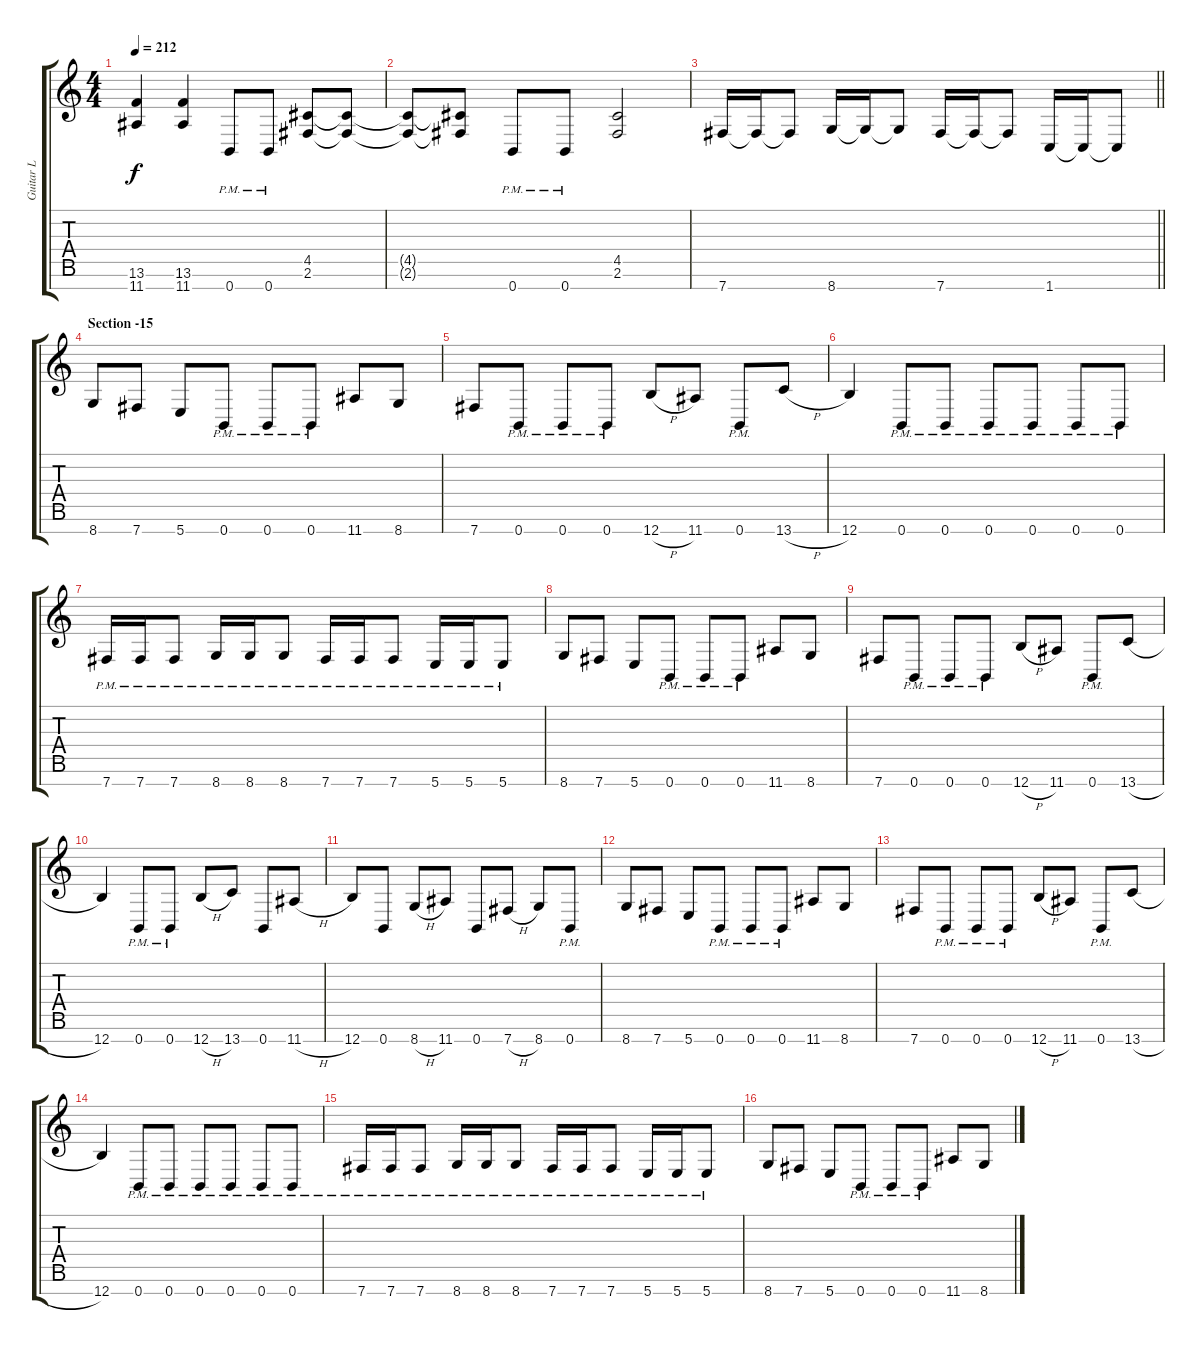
\track ("Guitar L" "Guitar L") {instrument distortionguitar}
\staff {score tabs}
\tuning (E4 B3 G3 D3 A2 E2 B1) {hide}
\ts (4 4)
\tempo 212
\clef g2
\ks c
(13.6 11.7).4{dy f} (13.6 11.7).4 0.7{pm}.8 0.7{pm}.8 (4.5 2.6).8 (4.5{t} 2.6{t}).8 |
(4.5{t} 2.6{t}).8 (4.5{t} 2.6{t}).8 0.7{pm}.8 0.7{pm}.8 (4.5 2.6).2 |
\barLineRight lightlight
7.7.16 7.7{t}.16 7.7{t}.8 8.7.16 8.7{t}.16 8.7{t}.8 7.7.16 7.7{t}.16 7.7{t}.8 1.7.16 1.7{t}.16 1.7{t}.8 |
\section ("" "Section -15")
8.7.8 7.7.8 5.7.8 0.7{pm}.8 0.7{pm}.8 0.7{pm}.8 11.7.8 8.7.8 |
7.7.8 0.7{pm}.8 0.7{pm}.8 0.7{pm}.8 12.7{h}.8 11.7.8 0.7{pm}.8 13.7{h}.8 |
12.7.4 0.7{pm}.8 0.7{pm}.8 0.7{pm}.8 0.7{pm}.8 0.7{pm}.8 0.7{pm}.8 |
7.7{pm}.16 7.7{pm}.16 7.7{pm}.8 8.7{pm}.16 8.7{pm}.16 8.7{pm}.8 7.7{pm}.16 7.7{pm}.16 7.7{pm}.8 5.7{pm}.16 5.7{pm}.16 5.7{pm}.8 |
8.7.8 7.7.8 5.7.8 0.7{pm}.8 0.7{pm}.8 0.7{pm}.8 11.7.8 8.7.8 |
7.7.8 0.7{pm}.8 0.7{pm}.8 0.7{pm}.8 12.7{h}.8 11.7.8 0.7{pm}.8 13.7{h}.8 |
12.7.4 0.7{pm}.8 0.7{pm}.8 12.7{h}.8 13.7.8 0.7.8 11.7{h}.8 |
12.7.8 0.7.8 8.7{h}.8 11.7.8 0.7.8 7.7{h}.8 8.7.8 0.7{pm}.8 |
8.7.8 7.7.8 5.7.8 0.7{pm}.8 0.7{pm}.8 0.7{pm}.8 11.7.8 8.7.8 |
7.7.8 0.7{pm}.8 0.7{pm}.8 0.7{pm}.8 12.7{h}.8 11.7.8 0.7{pm}.8 13.7{h}.8 |
12.7.4 0.7{pm}.8 0.7{pm}.8 0.7{pm}.8 0.7{pm}.8 0.7{pm}.8 0.7{pm}.8 |
7.7{pm}.16 7.7{pm}.16 7.7{pm}.8 8.7{pm}.16 8.7{pm}.16 8.7{pm}.8 7.7{pm}.16 7.7{pm}.16 7.7{pm}.8 5.7{pm}.16 5.7{pm}.16 5.7{pm}.8 |
8.7.8 7.7.8 5.7.8 0.7{pm}.8 0.7{pm}.8 0.7{pm}.8 11.7.8 8.7.8
